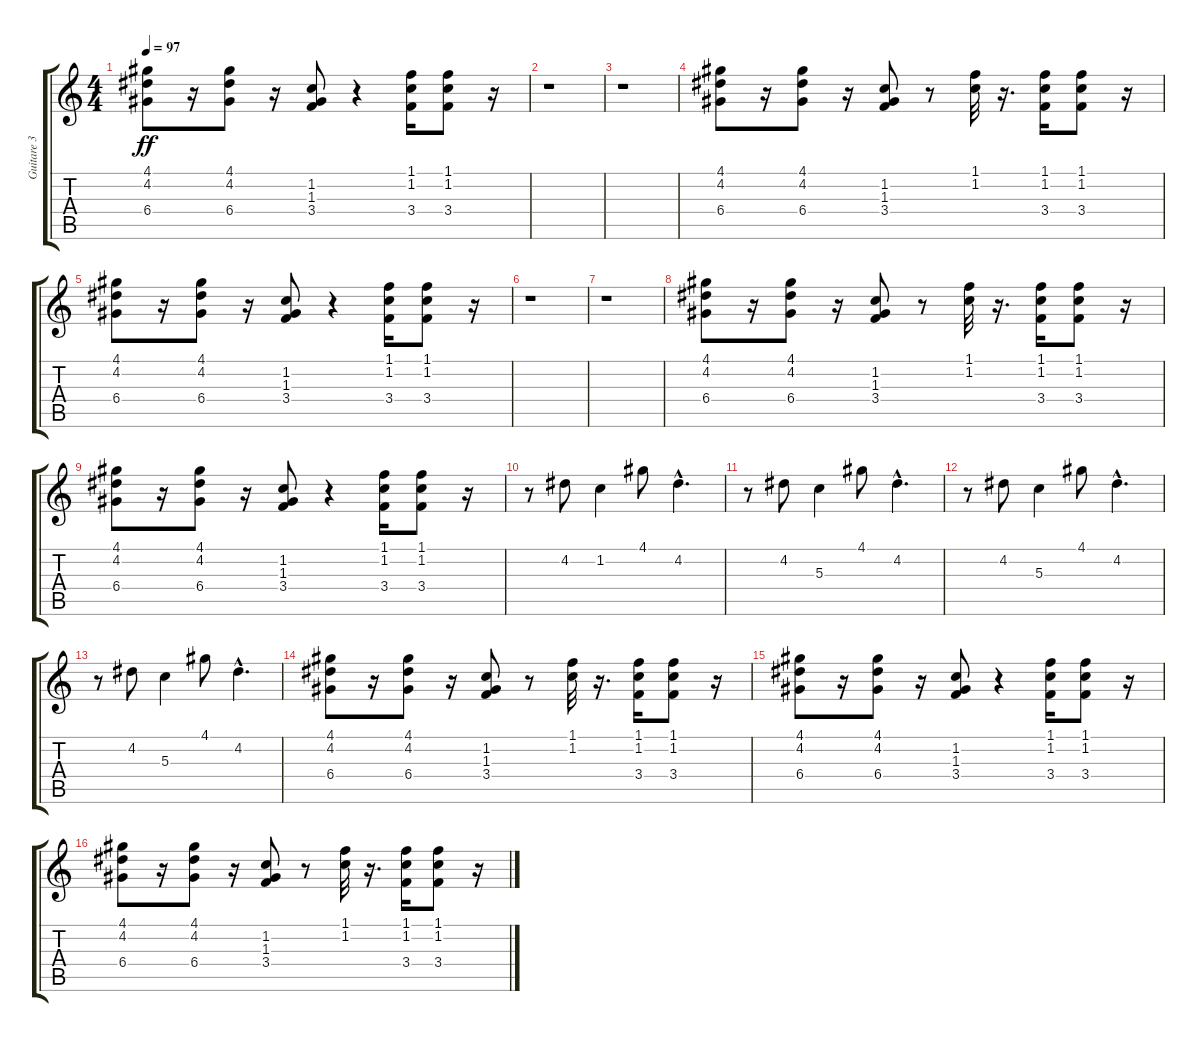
\track ("Guitare 3" "Guitare 3") {instrument acousticguitarsteel}
\staff {score tabs}
\tuning (E4 B3 G3 D3 A2 E2) {hide}
\ts (4 4)
\tempo 97
\clef g2
\ks c
(4.1 4.2 6.4).8{dy ff} r.16 (4.1 4.2 6.4).8 r.16 (1.2 1.3 3.4).8 r.4 (1.1 1.2 3.4).16 (1.1 1.2 3.4).8 r.16 |
r.1 |
r.1 |
(4.1 4.2 6.4).8 r.16 (4.1 4.2 6.4).8 r.16 (1.2 1.3 3.4).8 r.8 (1.1 1.2).32 r.16{d} (1.1 1.2 3.4).16 (1.1 1.2 3.4).8 r.16 |
(4.1 4.2 6.4).8 r.16 (4.1 4.2 6.4).8 r.16 (1.2 1.3 3.4).8 r.4 (1.1 1.2 3.4).16 (1.1 1.2 3.4).8 r.16 |
r.1 |
r.1 |
(4.1 4.2 6.4).8 r.16 (4.1 4.2 6.4).8 r.16 (1.2 1.3 3.4).8 r.8 (1.1 1.2).32 r.16{d} (1.1 1.2 3.4).16 (1.1 1.2 3.4).8 r.16 |
(4.1 4.2 6.4).8 r.16 (4.1 4.2 6.4).8 r.16 (1.2 1.3 3.4).8 r.4 (1.1 1.2 3.4).16 (1.1 1.2 3.4).8 r.16 |
r.8 4.2.8 1.2.4 4.1.8 4.2{hac}.4{d} |
r.8 4.2.8 5.3.4 4.1.8 4.2{hac}.4{d} |
r.8 4.2.8 5.3.4 4.1.8 4.2{hac}.4{d} |
r.8 4.2.8 5.3.4 4.1.8 4.2{hac}.4{d} |
(4.1 4.2 6.4).8 r.16 (4.1 4.2 6.4).8 r.16 (1.2 1.3 3.4).8 r.8 (1.1 1.2).32 r.16{d} (1.1 1.2 3.4).16 (1.1 1.2 3.4).8 r.16 |
(4.1 4.2 6.4).8 r.16 (4.1 4.2 6.4).8 r.16 (1.2 1.3 3.4).8 r.4 (1.1 1.2 3.4).16 (1.1 1.2 3.4).8 r.16 |
(4.1 4.2 6.4).8 r.16 (4.1 4.2 6.4).8 r.16 (1.2 1.3 3.4).8 r.8 (1.1 1.2).32 r.16{d} (1.1 1.2 3.4).16 (1.1 1.2 3.4).8 r.16
